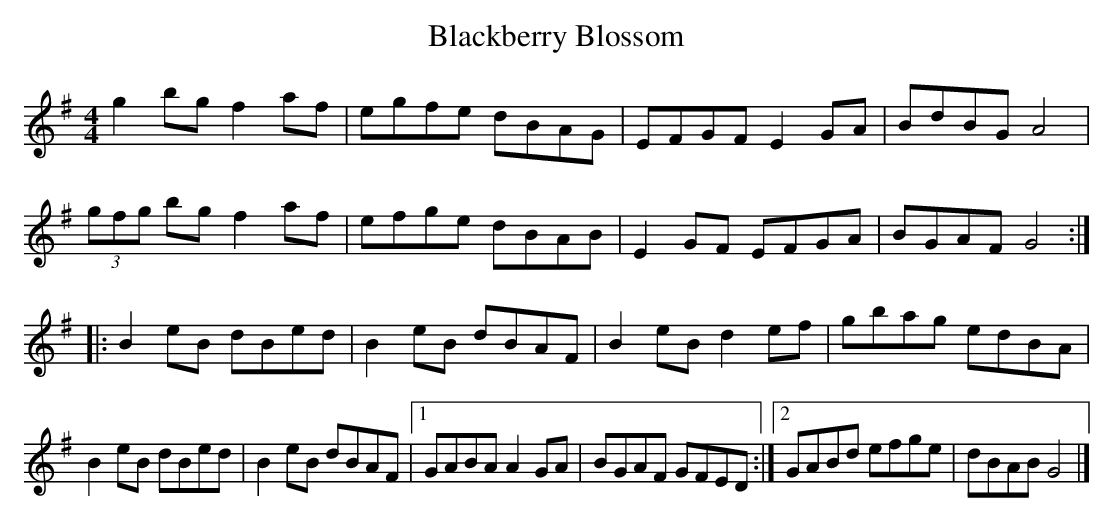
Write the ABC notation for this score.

X:1
T:Blackberry Blossom
M:4/4
L:1/8
K:G
g2bg f2af|egfe dBAG|EFGF E2GA|BdBG A4|
(3gfg bg f2af|efge dBAB|E2GF EFGA|BGAF G4:|
|:B2eB dBed|B2eB dBAF|B2eB d2ef|gbag edBA|
B2eB dBed|B2eB dBAF|1 GABA A2GA|BGAF GFED:|2 GABd efge|dBAB G4|]
